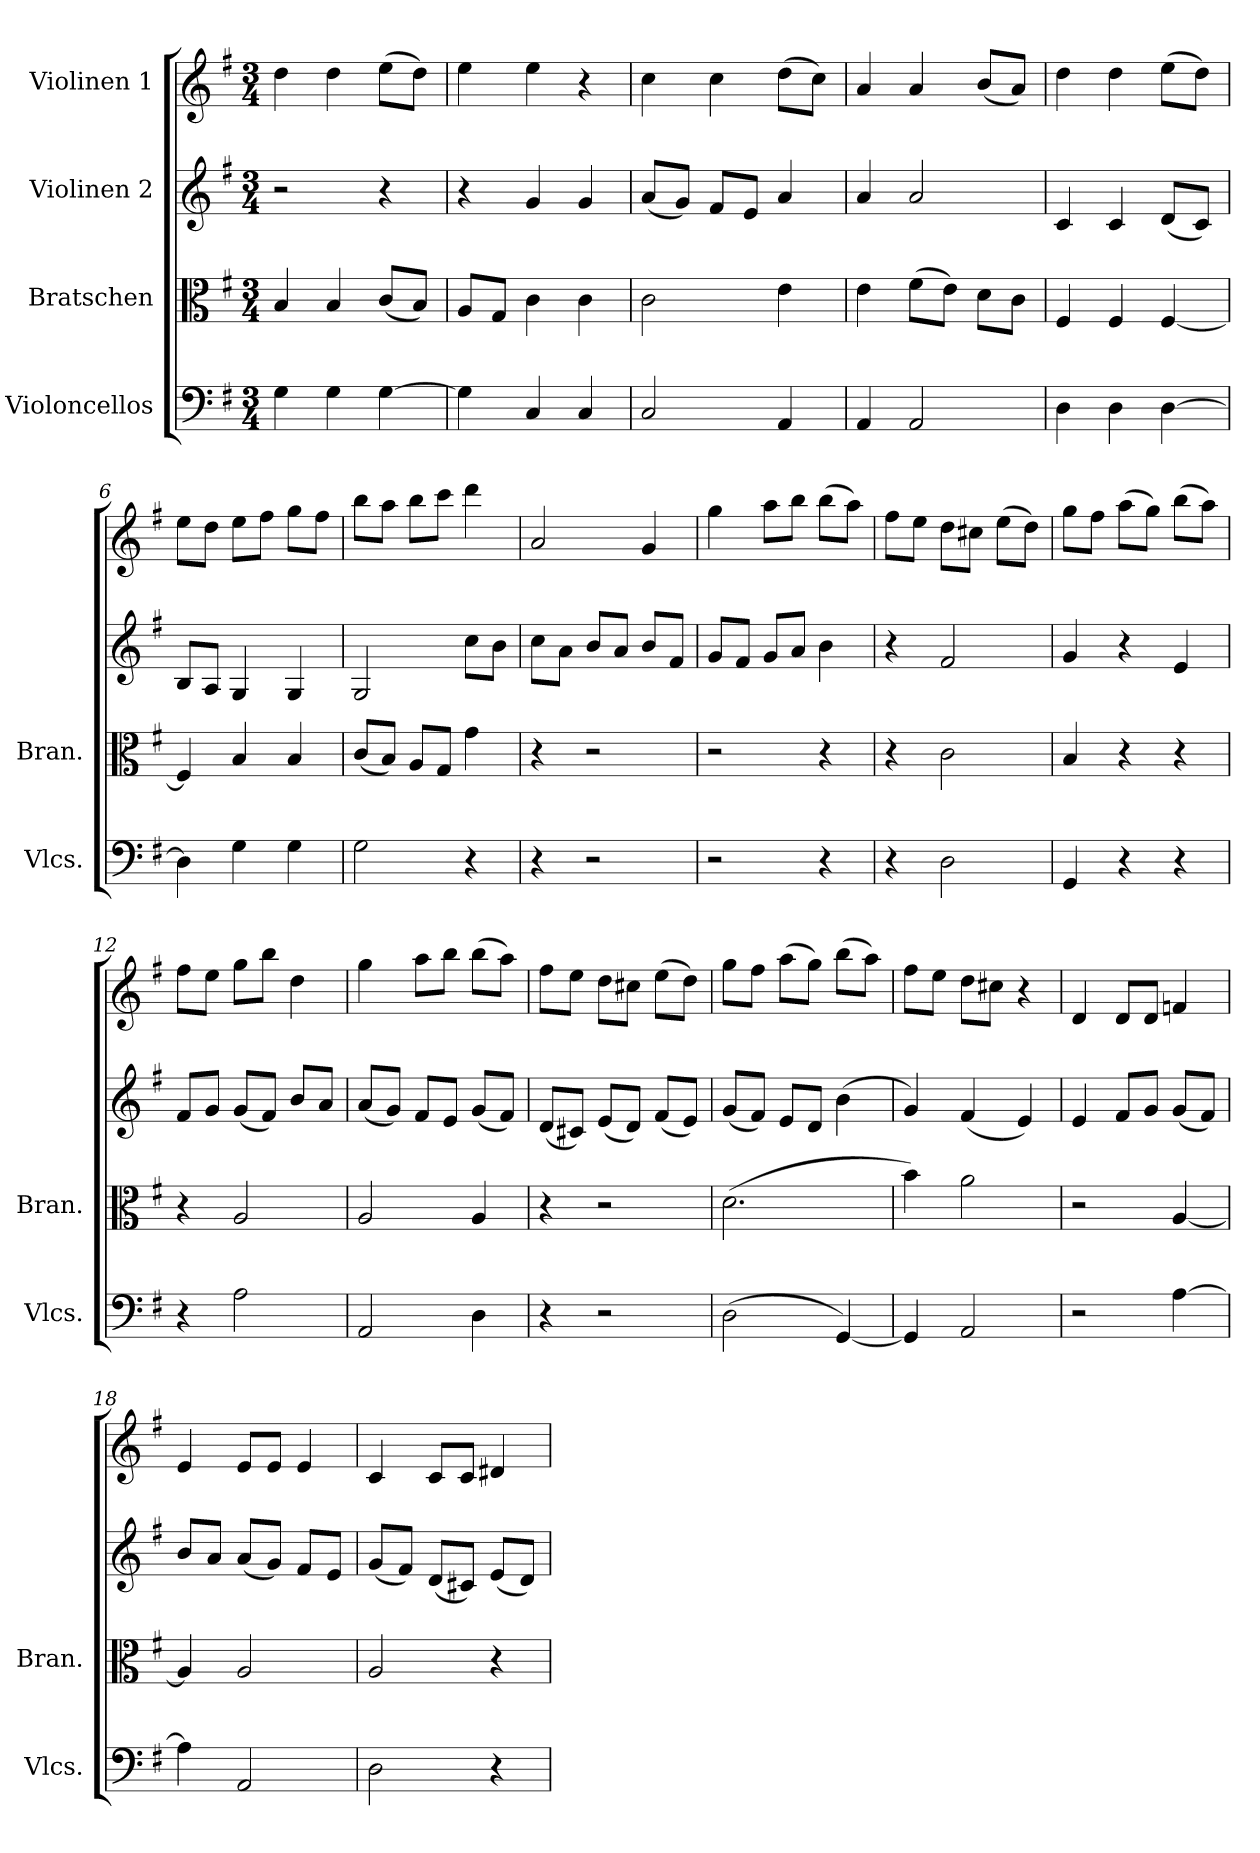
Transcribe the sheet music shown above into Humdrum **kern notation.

**kern	**kern	**kern	**kern
*part4	*part3	*part2	*part1
*staff4	*staff3	*staff2	*staff1
*I"Violoncellos	*I"Bratschen	*I"Violinen 2	*I"Violinen 1
*I'Vlcs.	*I'Bran.	*	*
*clefF4	*clefC3	*clefG2	*clefG2
*k[f#]	*k[f#]	*k[f#]	*k[f#]
*M3/4	*M3/4	*M3/4	*M3/4
=1	=1	=1	=1
4G\	4B/	2r	4dd\
4G\	4B/	.	4dd\
[4G\	(<8c/L	4r	(>8ee\L
.	8B/J)	.	8dd\J)
=2	=2	=2	=2
4G\]	8A/L	4r	4ee\
.	8G/J	.	.
4C/	4c\	4g/	4ee\
4C/	4c\	4g/	4r
=3	=3	=3	=3
2C/	2c\	(<8a/L	4cc\
.	.	8g/J)	.
.	.	8f#/L	4cc\
.	.	8e/J	.
4AA/	4e\	4a/	(>8dd\L
.	.	.	8cc\J)
=4	=4	=4	=4
4AA/	4e\	4a/	4a/
2AA/	(>8f#\L	2a/	4a/
.	8e\J)	.	.
.	8d\L	.	(<8b/L
.	8c\J	.	8a/J)
=5	=5	=5	=5
4D\	4F#/	4c/	4dd\
4D\	4F#/	4c/	4dd\
[4D\	[4F#/	(<8d/L	(>8ee\L
.	.	8c/J)	8dd\J)
=6	=6	=6	=6
4D\]	4F#/]	8B/L	8ee\L
.	.	8A/J	8dd\J
4G\	4B/	4G/	8ee\L
.	.	.	8ff#\J
4G\	4B/	4G/	8gg\L
.	.	.	8ff#\J
!!LO:LB:g=z
=7	=7	=7	=7
2G\	(<8c/L	2G/	8bb\L
.	8B/J)	.	8aa\J
.	8A/L	.	8bb\L
.	8G/J	.	8ccc\J
4r	4g\	8cc\L	4ddd\
.	.	8b\J	.
=8	=8	=8	=8
4r	4r	8cc\L	2a/
.	.	8a\J	.
2r	2r	8b/L	.
.	.	8a/J	.
.	.	8b/L	4g/
.	.	8f#/J	.
=9	=9	=9	=9
2r	2r	8g/L	4gg\
.	.	8f#/J	.
.	.	8g/L	8aa\L
.	.	8a/J	8bb\J
4r	4r	4b\	(>8bb\L
.	.	.	8aa\J)
=10	=10	=10	=10
4r	4r	4r	8ff#\L
.	.	.	8ee\J
2D\	2c\	2f#/	8dd\L
.	.	.	8cc#X\J
.	.	.	(>8ee\L
.	.	.	8dd\J)
=11	=11	=11	=11
4GG/	4B/	4g/	8gg\L
.	.	.	8ff#\J
4r	4r	4r	(>8aa\L
.	.	.	8gg\J)
4r	4r	4e/	(>8bb\L
.	.	.	8aa\J)
=12	=12	=12	=12
4r	4r	8f#/L	8ff#\L
.	.	8g/J	8ee\J
2A\	2A/	(<8g/L	8gg\L
.	.	8f#/J)	8bb\J
.	.	8b/L	4dd\
.	.	8a/J	.
!!LO:LB:g=z
=13	=13	=13	=13
2AA/	2A/	(<8a/L	4gg\
.	.	8g/J)	.
.	.	8f#/L	8aa\L
.	.	8e/J	8bb\J
4D\	4A/	(<8g/L	(>8bb\L
.	.	8f#/J)	8aa\J)
=14	=14	=14	=14
4r	4r	(<8d/L	8ff#\L
.	.	8c#X/J)	8ee\J
2r	2r	(<8e/L	8dd\L
.	.	8d/J)	8cc#X\J
.	.	(<8f#/L	(>8ee\L
.	.	8e/J)	8dd\J)
=15	=15	=15	=15
(>2D\	(>2.d\	(<8g/L	8gg\L
.	.	8f#/J)	8ff#\J
.	.	8e/L	(>8aa\L
.	.	8d/J	8gg\J)
[4GG/)	.	(>4b\	(>8bb\L
.	.	.	8aa\J)
=16	=16	=16	=16
4GG/]	4b\)	4g/)	8ff#\L
.	.	.	8ee\J
2AA/	2a\	(<4f#/	8dd\L
.	.	.	8cc#X\J
.	.	4e/)	4r
=17	=17	=17	=17
2r	2r	4e/	4d/
.	.	8f#/L	8d/L
.	.	8g/J	8d/J
[4A\	[4A/	(<8g/L	4fn/
.	.	8f#/J)	.
=18	=18	=18	=18
4A\]	4A/]	8b/L	4e/
.	.	8a/J	.
2AA/	2A/	(<8a/L	8e/L
.	.	8g/J)	8e/J
.	.	8f#/L	4e/
.	.	8e/J	.
!!LO:PB:g=z
=19	=19	=19	=19
2D\	2A/	(<8g/L	4c/
.	.	8f#/J)	.
.	.	(<8d/L	8c/L
.	.	8c#X/J)	8c/J
4r	4r	(<8e/L	4d#X/
.	.	8d/J)	.
=	=	=	=
*-	*-	*-	*-
